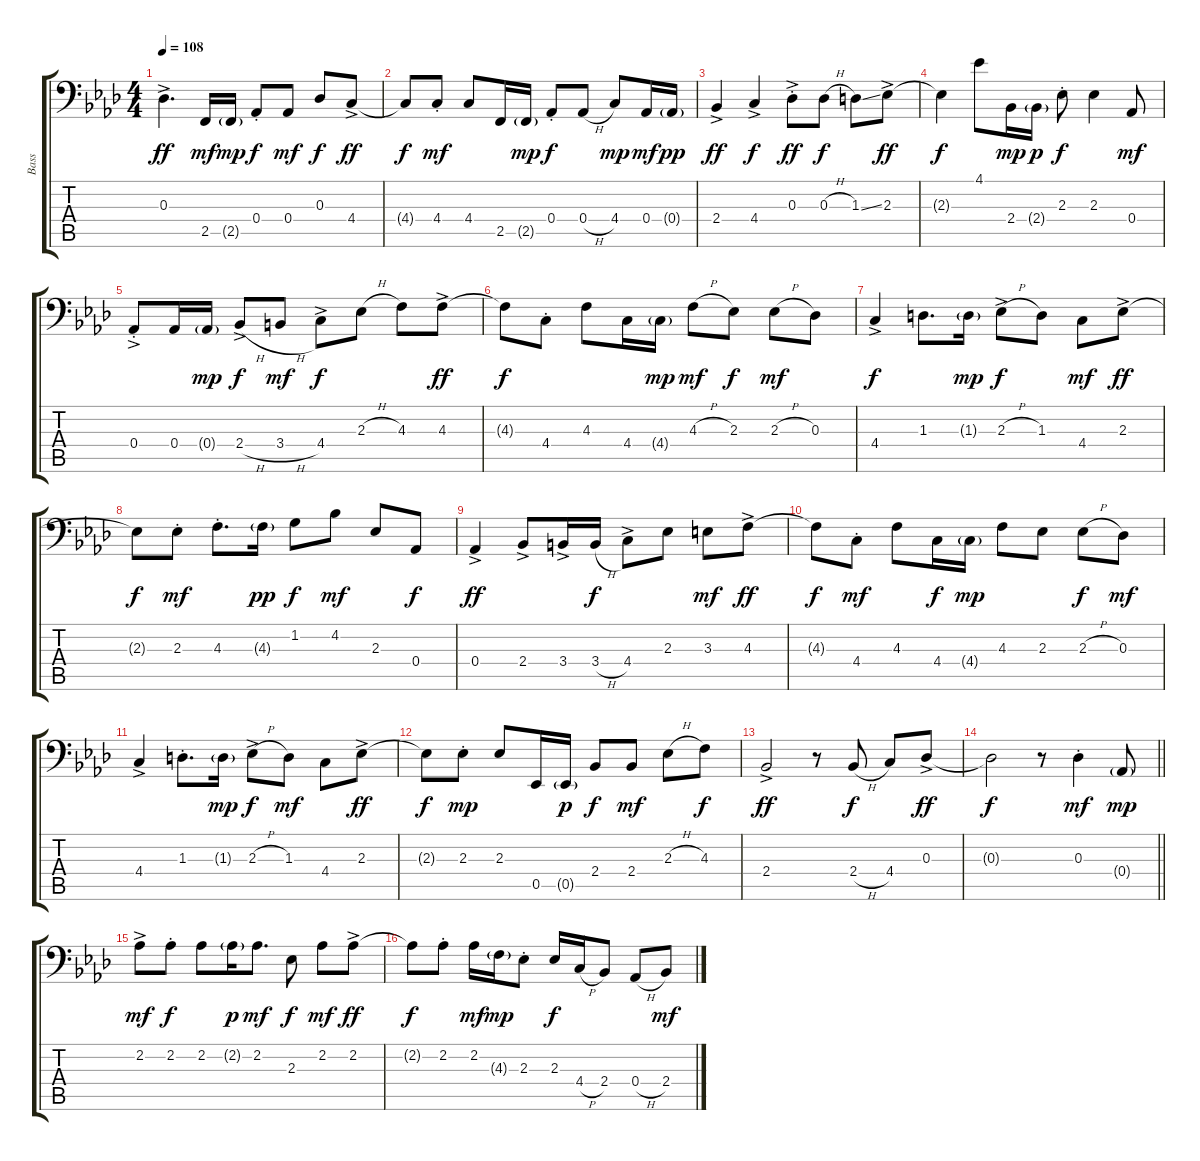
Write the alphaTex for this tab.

\track ("Bass" "Bass") {instrument electricbassfinger}
\staff {score tabs}
\tuning (B2 Gb2 Db2 Ab1 Eb1 Bb0) {hide}
\ts (4 4)
\tempo 108
\clef f4
\ks ab
0.3{ac}.4{d dy ff} 2.5.16{dy mf} 2.5{g}.16{dy mp} 0.4{st}.8{dy f} 0.4.8{dy mf} 0.3.8{dy f} 4.4{ac}.8{dy ff} |
4.4{t}.8{dy f} 4.4{st}.8{dy mf} 4.4.8 2.5.16 2.5{g}.16{dy mp} 0.4{st}.8{dy f} 0.4{h}.8 4.4.8{dy mp} 0.4.16{dy mf} 0.4{g}.16{dy pp} |
2.4{ac}.4{dy ff} 4.4{ac}.4{dy f} 0.3{ac st}.8{dy ff} 0.3{h}.8{dy f} 1.3{ss}.8 2.3{ac}.8{dy ff} |
2.3{t}.4{dy f} 4.1.8 2.4.16{dy mp} 2.4{g}.16{dy p} 2.3{st}.8{dy f} 2.3.4 0.4.8{dy mf} |
0.4{ac st}.8 0.4.16 0.4{g}.16{dy mp} 2.4{h ac}.8{dy f} 3.4{h}.8{dy mf} 4.4{ac}.8{dy f} 2.3{h}.8 4.3.8 4.3{ac}.8{dy ff} |
4.3{t}.8{dy f} 4.4{st}.8 4.3.8 4.4.16 4.4{g}.16{dy mp} 4.3{h}.8{dy mf} 2.3.8{dy f} 2.3{h}.8{dy mf} 0.3.8 |
4.4{ac}.4{dy f} 1.3.8{d} 1.3{g}.16{dy mp} 2.3{h ac}.8{dy f} 1.3.8 4.4.8{dy mf} 2.3{ac}.8{dy ff} |
2.3{t}.8{dy f} 2.3{st}.8{dy mf} 4.3{st}.8{d} 4.3{g}.16{dy pp} 1.2.8{dy f} 4.2.8{dy mf} 2.3.8 0.4.8{dy f} |
0.4{ac}.4{dy ff} 2.4{ac}.8 3.4{ac}.16 3.4{h}.16{dy f} 4.4{ac}.8 2.3.8 3.3.8{dy mf} 4.3{ac}.8{dy ff} |
4.3{t}.8{dy f} 4.4{st}.8{dy mf} 4.3.8 4.4.16{dy f} 4.4{g}.16{dy mp} 4.3.8 2.3.8 2.3{h}.8{dy f} 0.3.8{dy mf} |
4.4{ac}.4 1.3{st}.8{d} 1.3{g}.16{dy mp} 2.3{h ac}.8{dy f} 1.3.8{dy mf} 4.4.8 2.3{ac}.8{dy ff} |
2.3{t}.8{dy f} 2.3{st}.8{dy mp} 2.3.8 0.5.16 0.5{g}.16{dy p} 2.4.8{dy f} 2.4.8{dy mf} 2.3{h}.8 4.3.8{dy f} |
2.4{ac}.2{dy ff} r.8 2.4{h}.8{dy f} 4.4.8 0.3{ac}.8{dy ff} |
\barLineRight lightlight
0.3{t}.2{dy f} r.8 0.3{st}.4{dy mf} 0.4{g}.8{dy mp} |
2.2{ac}.8{dy mf} 2.2{st}.8{dy f} 2.2.8 2.2{g}.16{dy p} 2.2.8{d dy mf} 2.3.8{dy f} 2.2.8{dy mf} 2.2{ac}.8{dy ff} |
2.2{t}.8{dy f} 2.2{st}.8 2.2.16{dy mf} 4.3{g}.16{dy mp} 2.3{st}.8 2.3.16{dy f} 4.4{h}.16 2.4.8 0.4{h}.8 2.4.8{dy mf}
